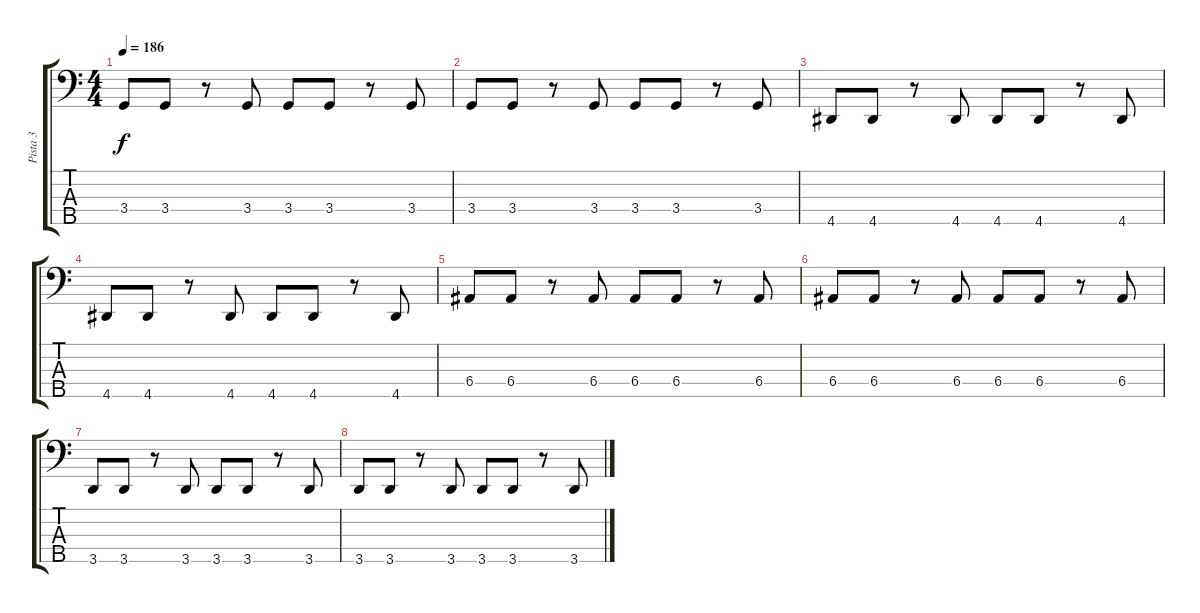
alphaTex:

\track ("Pista 3" "Pista 3") {instrument electricbassfinger}
\staff {score tabs}
\tuning (G2 D2 A1 E1 B0) {hide}
\ts (4 4)
\tempo 186
\clef f4
\ks c
3.4.8{dy f} 3.4.8 r.8 3.4.8 3.4.8 3.4.8 r.8 3.4.8 |
3.4.8 3.4.8 r.8 3.4.8 3.4.8 3.4.8 r.8 3.4.8 |
4.5.8 4.5.8 r.8 4.5.8 4.5.8 4.5.8 r.8 4.5.8 |
4.5.8 4.5.8 r.8 4.5.8 4.5.8 4.5.8 r.8 4.5.8 |
6.4.8 6.4.8 r.8 6.4.8 6.4.8 6.4.8 r.8 6.4.8 |
6.4.8 6.4.8 r.8 6.4.8 6.4.8 6.4.8 r.8 6.4.8 |
3.5.8 3.5.8 r.8 3.5.8 3.5.8 3.5.8 r.8 3.5.8 |
3.5.8 3.5.8 r.8 3.5.8 3.5.8 3.5.8 r.8 3.5.8
